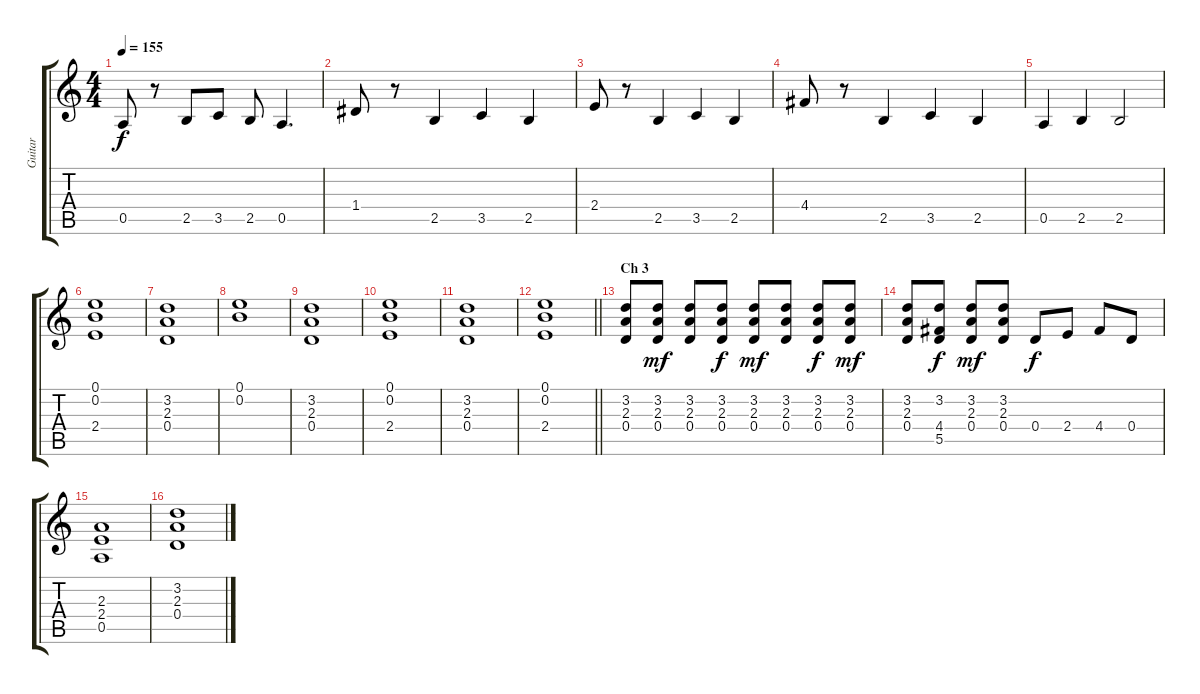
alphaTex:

\track ("Guitar" "Guitar") {instrument distortionguitar}
\staff {score tabs}
\tuning (E4 B3 G3 D3 A2 E2) {hide}
\ts (4 4)
\tempo 155
\clef g2
\ks c
0.5.8{dy f} r.8 2.5.8 3.5.8 2.5.8 0.5.4{d} |
1.4.8 r.8 2.5.4 3.5.4 2.5.4 |
2.4.8 r.8 2.5.4 3.5.4 2.5.4 |
4.4.8 r.8 2.5.4 3.5.4 2.5.4 |
0.5.4 2.5.4 2.5.2 |
(0.1 0.2 2.4).1 |
(3.2 2.3 0.4).1 |
(0.1 0.2).1 |
(3.2 2.3 0.4).1 |
(0.1 0.2 2.4).1 |
(3.2 2.3 0.4).1 |
\barLineRight lightlight
(0.1 0.2 2.4).1 |
\section ("" "Ch 3")
(3.2 2.3 0.4).8 (3.2 2.3 0.4).8{dy mf} (3.2 2.3 0.4).8 (3.2 2.3 0.4).8{dy f} (3.2 2.3 0.4).8{dy mf} (3.2 2.3 0.4).8 (3.2 2.3 0.4).8{dy f} (3.2 2.3 0.4).8{dy mf} |
(3.2 2.3 0.4).8 (3.2 4.4 5.5).8{dy f} (3.2 2.3 0.4).8{dy mf} (3.2 2.3 0.4).8 0.4.8{dy f} 2.4.8 4.4.8 0.4.8 |
(2.3 2.4 0.5).1 |
(3.2 2.3 0.4).1
